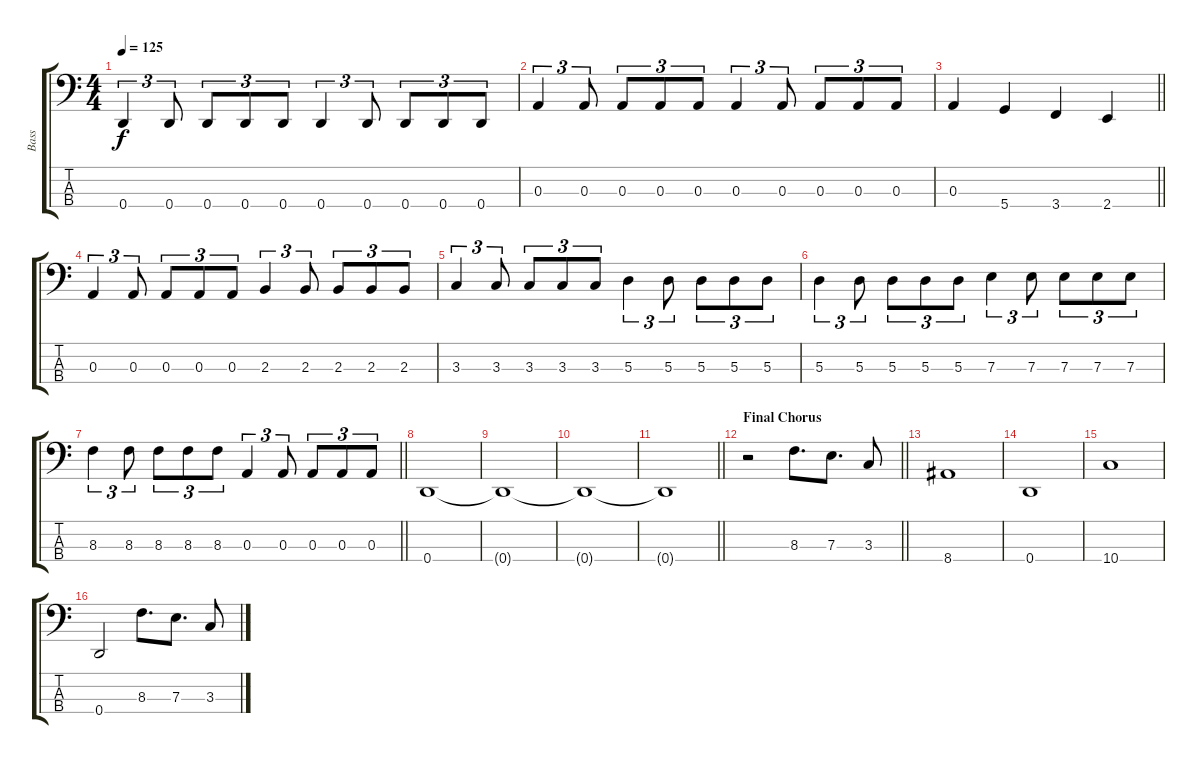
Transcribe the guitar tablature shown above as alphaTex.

\track ("Bass" "Bass") {instrument electricbassfinger}
\staff {score tabs}
\tuning (G2 D2 A1 D1) {hide}
\ts (4 4)
\tempo 125
\clef f4
\ks c
0.4.4{tu (3 2) dy f} 0.4.8{tu (3 2)} 0.4.8{tu (3 2)} 0.4.8{tu (3 2)} 0.4.8{tu (3 2)} 0.4.4{tu (3 2)} 0.4.8{tu (3 2)} 0.4.8{tu (3 2)} 0.4.8{tu (3 2)} 0.4.8{tu (3 2)} |
0.3.4{tu (3 2)} 0.3.8{tu (3 2)} 0.3.8{tu (3 2)} 0.3.8{tu (3 2)} 0.3.8{tu (3 2)} 0.3.4{tu (3 2)} 0.3.8{tu (3 2)} 0.3.8{tu (3 2)} 0.3.8{tu (3 2)} 0.3.8{tu (3 2)} |
\barLineRight lightlight
0.3.4 5.4.4 3.4.4 2.4.4 |
0.3.4{tu (3 2)} 0.3.8{tu (3 2)} 0.3.8{tu (3 2)} 0.3.8{tu (3 2)} 0.3.8{tu (3 2)} 2.3.4{tu (3 2)} 2.3.8{tu (3 2)} 2.3.8{tu (3 2)} 2.3.8{tu (3 2)} 2.3.8{tu (3 2)} |
3.3.4{tu (3 2)} 3.3.8{tu (3 2)} 3.3.8{tu (3 2)} 3.3.8{tu (3 2)} 3.3.8{tu (3 2)} 5.3.4{tu (3 2)} 5.3.8{tu (3 2)} 5.3.8{tu (3 2)} 5.3.8{tu (3 2)} 5.3.8{tu (3 2)} |
5.3.4{tu (3 2)} 5.3.8{tu (3 2)} 5.3.8{tu (3 2)} 5.3.8{tu (3 2)} 5.3.8{tu (3 2)} 7.3.4{tu (3 2)} 7.3.8{tu (3 2)} 7.3.8{tu (3 2)} 7.3.8{tu (3 2)} 7.3.8{tu (3 2)} |
\barLineRight lightlight
8.3.4{tu (3 2)} 8.3.8{tu (3 2)} 8.3.8{tu (3 2)} 8.3.8{tu (3 2)} 8.3.8{tu (3 2)} 0.3.4{tu (3 2)} 0.3.8{tu (3 2)} 0.3.8{tu (3 2)} 0.3.8{tu (3 2)} 0.3.8{tu (3 2)} |
0.4.1{volume 0} |
0.4{t}.1 |
0.4{t}.1 |
\barLineRight lightlight
0.4{t}.1 |
\section ("" "Final Chorus")
\barLineRight lightlight
r.2 8.3.8{d volume 13} 7.3.8{d} 3.3.8 |
8.4.1 |
0.4.1 |
10.4.1 |
0.4.2 8.3.8{d} 7.3.8{d} 3.3.8
